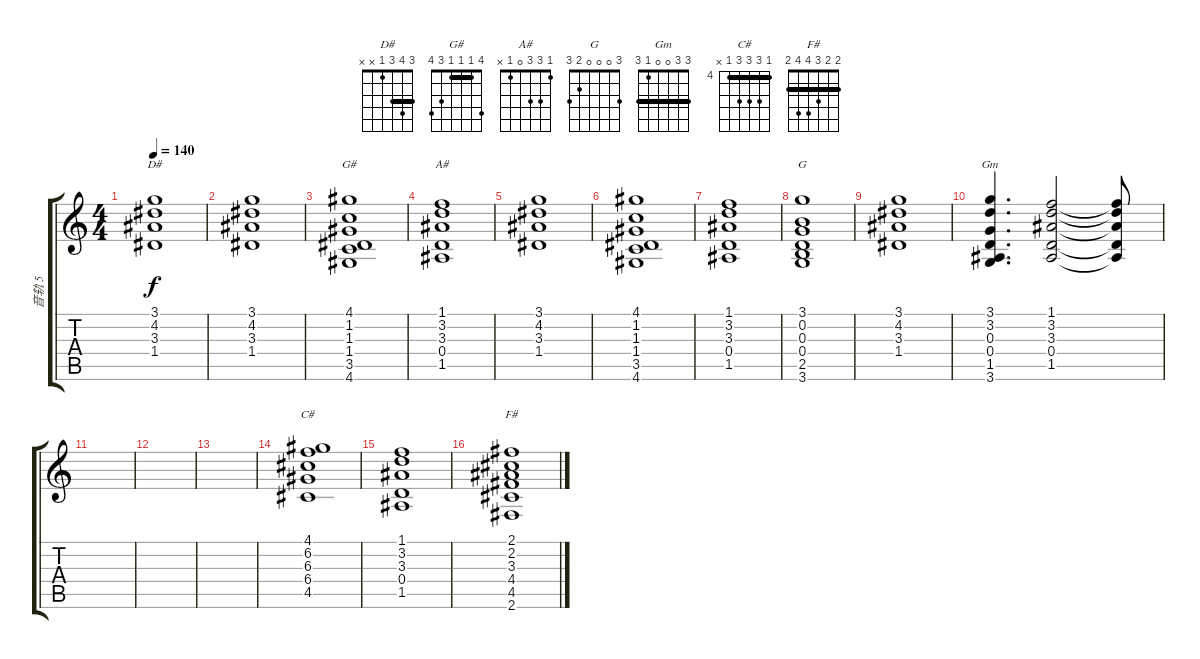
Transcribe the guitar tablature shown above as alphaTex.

\track ("音轨 5" "音轨 5") {instrument distortionguitar}
\staff {score tabs}
\tuning (E4 B3 G3 D3 A2 E2) {hide}
\chord ("D#" 3 4 3 1 x x) {barre 3}
\chord ("G#" 4 1 1 1 3 4) {barre 1}
\chord ("A#" 1 3 3 0 1 x)
\chord ("G" 3 0 0 0 2 3)
\chord ("Gm" 3 3 0 0 1 3) {barre 3}
\chord ("C#" 4 6 6 6 4 x) {firstfret 4 barre 4}
\chord ("F#" 2 2 3 4 4 2) {barre 2}
\ts (4 4)
\tempo 140
\clef g2
\ks c
(3.1 4.2 3.3 1.4).1{ch "D#" dy f} |
(3.1 4.2 3.3 1.4).1 |
(4.1 1.2 1.3 1.4 3.5 4.6).1{ch "G#"} |
(1.1 3.2 3.3 0.4 1.5).1{ch "A#"} |
(3.1 4.2 3.3 1.4).1 |
(4.1 1.2 1.3 1.4 3.5 4.6).1 |
(1.1 3.2 3.3 0.4 1.5).1 |
(3.1 0.2 0.3 0.4 2.5 3.6).1{ch "G"} |
(3.1 4.2 3.3 1.4).1 |
(3.1 3.2 0.3 0.4 1.5 3.6).4{d ch "Gm"} (1.1 3.2 3.3 0.4 1.5).2 (1.1{t} 3.2{t} 3.3{t} 0.4{t} 1.5{t}).8 |
|
|
|
(4.1 6.2 6.3 6.4 4.5).1{ch "C#"} |
(1.1 3.2 3.3 0.4 1.5).1 |
(2.1 2.2 3.3 4.4 4.5 2.6).1{ch "F#"}
